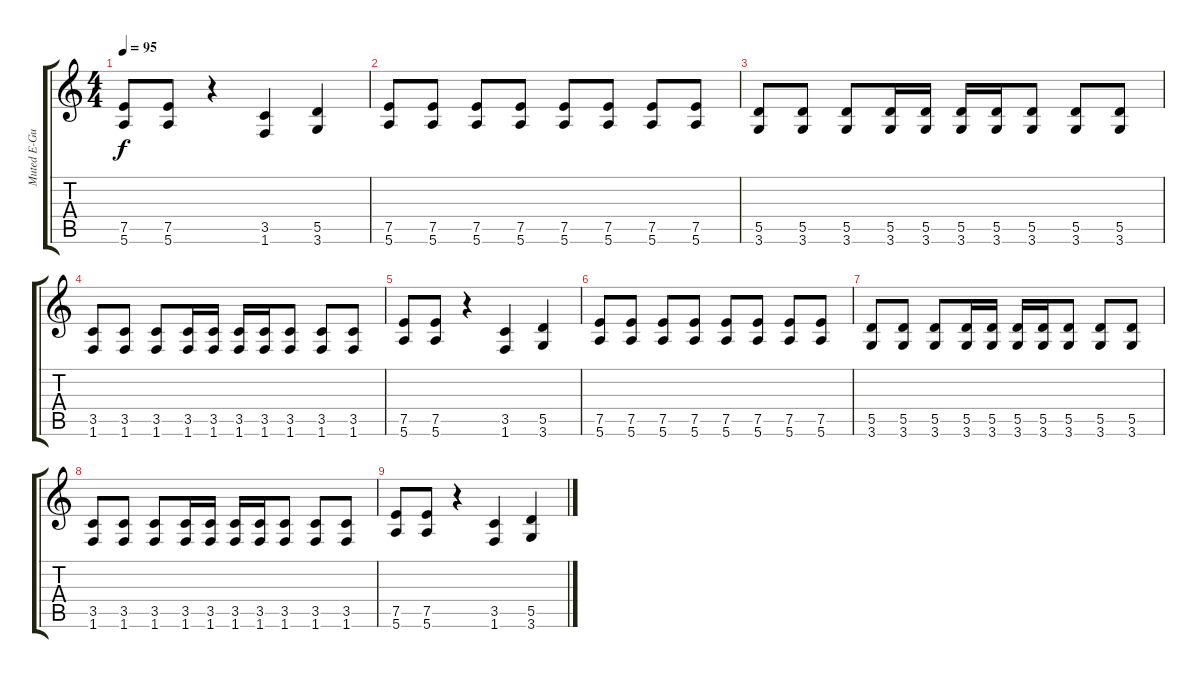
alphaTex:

\track ("Muted E-Guitar" "Muted E-Gu") {instrument distortionguitar}
\staff {score tabs}
\tuning (E4 B3 G3 D3 A2 E2) {hide}
\ts (4 4)
\tempo 95
\clef g2
\ks c
(7.5 5.6).8{dy f} (7.5 5.6).8 r.4 (3.5 1.6).4 (5.5 3.6).4 |
(7.5 5.6).8 (7.5 5.6).8 (7.5 5.6).8 (7.5 5.6).8 (7.5 5.6).8 (7.5 5.6).8 (7.5 5.6).8 (7.5 5.6).8 |
(5.5 3.6).8 (5.5 3.6).8 (5.5 3.6).8 (5.5 3.6).16 (5.5 3.6).16 (5.5 3.6).16 (5.5 3.6).16 (5.5 3.6).8 (5.5 3.6).8 (5.5 3.6).8 |
(3.5 1.6).8 (3.5 1.6).8 (3.5 1.6).8 (3.5 1.6).16 (3.5 1.6).16 (3.5 1.6).16 (3.5 1.6).16 (3.5 1.6).8 (3.5 1.6).8 (3.5 1.6).8 |
(7.5 5.6).8 (7.5 5.6).8 r.4 (3.5 1.6).4 (5.5 3.6).4 |
(7.5 5.6).8 (7.5 5.6).8 (7.5 5.6).8 (7.5 5.6).8 (7.5 5.6).8 (7.5 5.6).8 (7.5 5.6).8 (7.5 5.6).8 |
(5.5 3.6).8 (5.5 3.6).8 (5.5 3.6).8 (5.5 3.6).16 (5.5 3.6).16 (5.5 3.6).16 (5.5 3.6).16 (5.5 3.6).8 (5.5 3.6).8 (5.5 3.6).8 |
(3.5 1.6).8 (3.5 1.6).8 (3.5 1.6).8 (3.5 1.6).16 (3.5 1.6).16 (3.5 1.6).16 (3.5 1.6).16 (3.5 1.6).8 (3.5 1.6).8 (3.5 1.6).8 |
(7.5 5.6).8 (7.5 5.6).8 r.4 (3.5 1.6).4 (5.5 3.6).4
